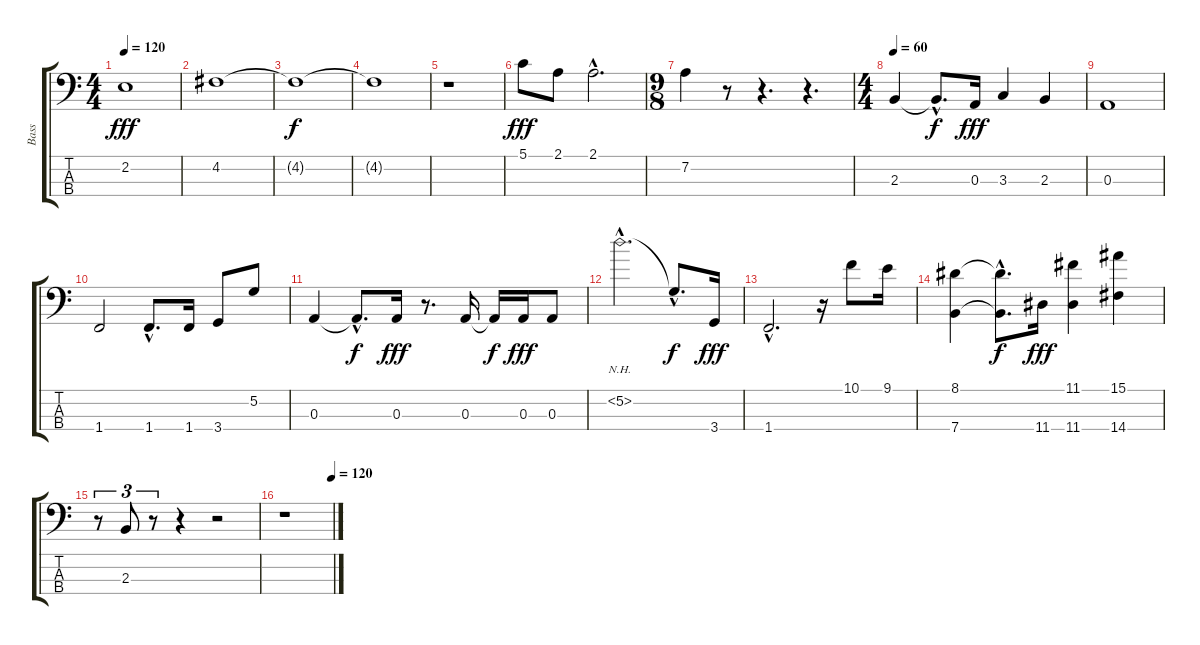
\track ("Bass" "Bass") {instrument electricbassfinger}
\staff {score tabs}
\tuning (G2 D2 A1 E1) {hide}
\ts (4 4)
\tempo 120
\clef f4
\ks c
2.2.1{dy fff} |
4.2.1 |
4.2{t}.1{dy f} |
4.2{t}.1 |
r.1 |
5.1.8{dy fff} 2.1.8 2.1{hac}.2{d} |
\ts (9 8)
7.2.4 r.8 r.4{d} r.4{d} |
\ts (4 4)
\tempo 60
2.3.4 2.3{hac t}.8{d dy f} 0.3.16{dy fff} 3.3.4 2.3.4 |
0.3.1 |
1.4.2 1.4{hac}.8{d} 1.4.16 3.4.8 5.2.8 |
0.3.4 0.3{hac t}.8{d dy f} 0.3.16{dy fff} r.8{d} 0.3.16 0.3{t}.16{dy f} 0.3.16{dy fff} 0.3.8 |
5.2{nh hac}.2{d} 5.2{hac t}.8{d dy f} 3.4.16{dy fff} |
1.4{hac}.2{d} r.16 10.1.8 9.1.16 |
(8.1 7.4).4 (8.1{hac t} 7.4{hac t}).8{d dy f} 11.4.16{dy fff} (11.1 11.4).4 (15.1 14.4).4 |
r.8{tu (3 2)} 2.3.8{tu (3 2)} r.8{tu (3 2)} r.4 r.2 |
\tempo (120 0.984375)
r.1
